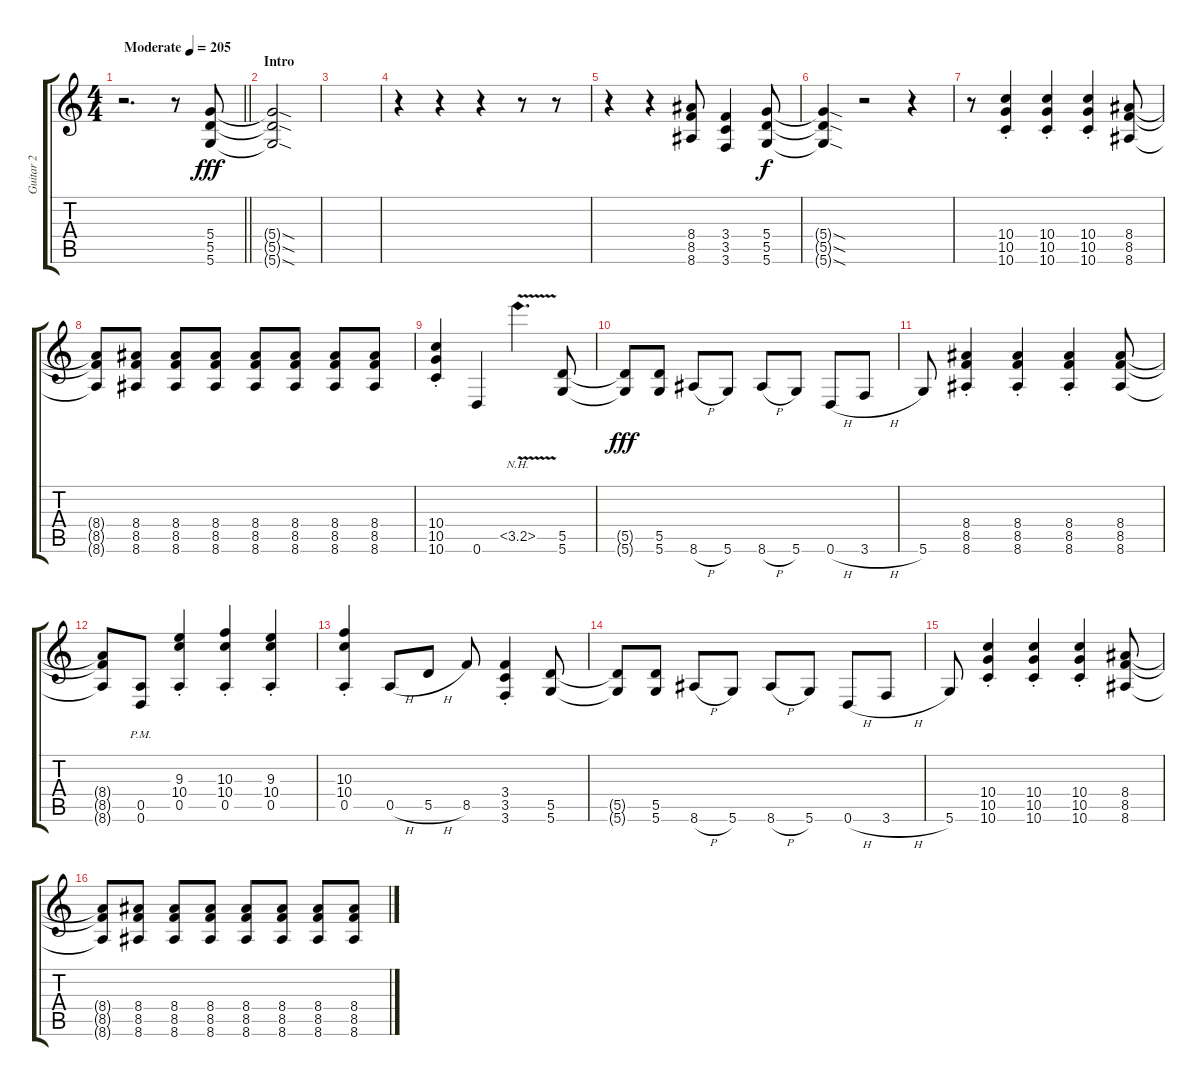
\track ("Guitar 2" "Guitar 2") {instrument distortionguitar}
\staff {score tabs}
\tuning (E4 B3 G3 D3 A2 D2) {hide}
\ts (4 4)
\tempo (205 "Moderate")
\clef g2
\barLineRight lightlight
\ks c
r.2{d dy fff instrument distortionguitar} r.8 (5.4 5.5 5.6).8 |
\section ("" "Intro")
(5.4{sod t} 5.5{sod t} 5.6{sod t}).2 |
|
r.4 r.4 r.4 r.8 r.8 |
r.4 r.4 (8.4 8.5 8.6).8 (3.4 3.5 3.6).4 (5.4 5.5 5.6).8{dy f} |
(5.4{sod t} 5.5{sod t} 5.6{sod t}).4 r.2 r.4 |
r.8 (10.4{st} 10.5{st} 10.6{st}).4 (10.4{st} 10.5{st} 10.6{st}).4 (10.4{st} 10.5{st} 10.6{st}).4 (8.4 8.5 8.6).8 |
(8.4{t} 8.5{t} 8.6{t}).8 (8.4 8.5 8.6).8 (8.4 8.5 8.6).8 (8.4 8.5 8.6).8 (8.4 8.5 8.6).8 (8.4 8.5 8.6).8 (8.4 8.5 8.6).8 (8.4 8.5 8.6).8 |
(10.4{st} 10.5{st} 10.6{st}).4 0.6.4 3.5{nh v}.4{d} (5.5 5.6).8 |
(5.5{t} 5.6{t}).8{dy fff} (5.5 5.6).8 8.6{h}.8 5.6.8 8.6{h}.8 5.6.8 0.6{h}.8 3.6{h}.8 |
5.6.8 (8.4{st} 8.5{st} 8.6{st}).4 (8.4{st} 8.5{st} 8.6{st}).4 (8.4{st} 8.5{st} 8.6{st}).4 (8.4 8.5 8.6).8 |
(8.4{t} 8.5{t} 8.6{t}).8 (0.5{pm} 0.6{pm}).8 (9.3{st} 10.4{st} 0.5{st}).4 (10.3{st} 10.4{st} 0.5{st}).4 (9.3{st} 10.4{st} 0.5{st}).4 |
(10.3{st} 10.4{st} 0.5{st}).4 0.5{h}.8 5.5{h}.8 8.5.8 (3.4 3.5{st} 3.6{st}).4 (5.5 5.6).8 |
(5.5{t} 5.6{t}).8 (5.5 5.6).8 8.6{h}.8 5.6.8 8.6{h}.8 5.6.8 0.6{h}.8 3.6{h}.8 |
5.6.8 (10.4{st} 10.5{st} 10.6{st}).4 (10.4{st} 10.5{st} 10.6{st}).4 (10.4{st} 10.5{st} 10.6{st}).4 (8.4 8.5 8.6).8 |
(8.4{t} 8.5{t} 8.6{t}).8 (8.4 8.5 8.6).8 (8.4 8.5 8.6).8 (8.4 8.5 8.6).8 (8.4 8.5 8.6).8 (8.4 8.5 8.6).8 (8.4 8.5 8.6).8 (8.4 8.5 8.6).8
